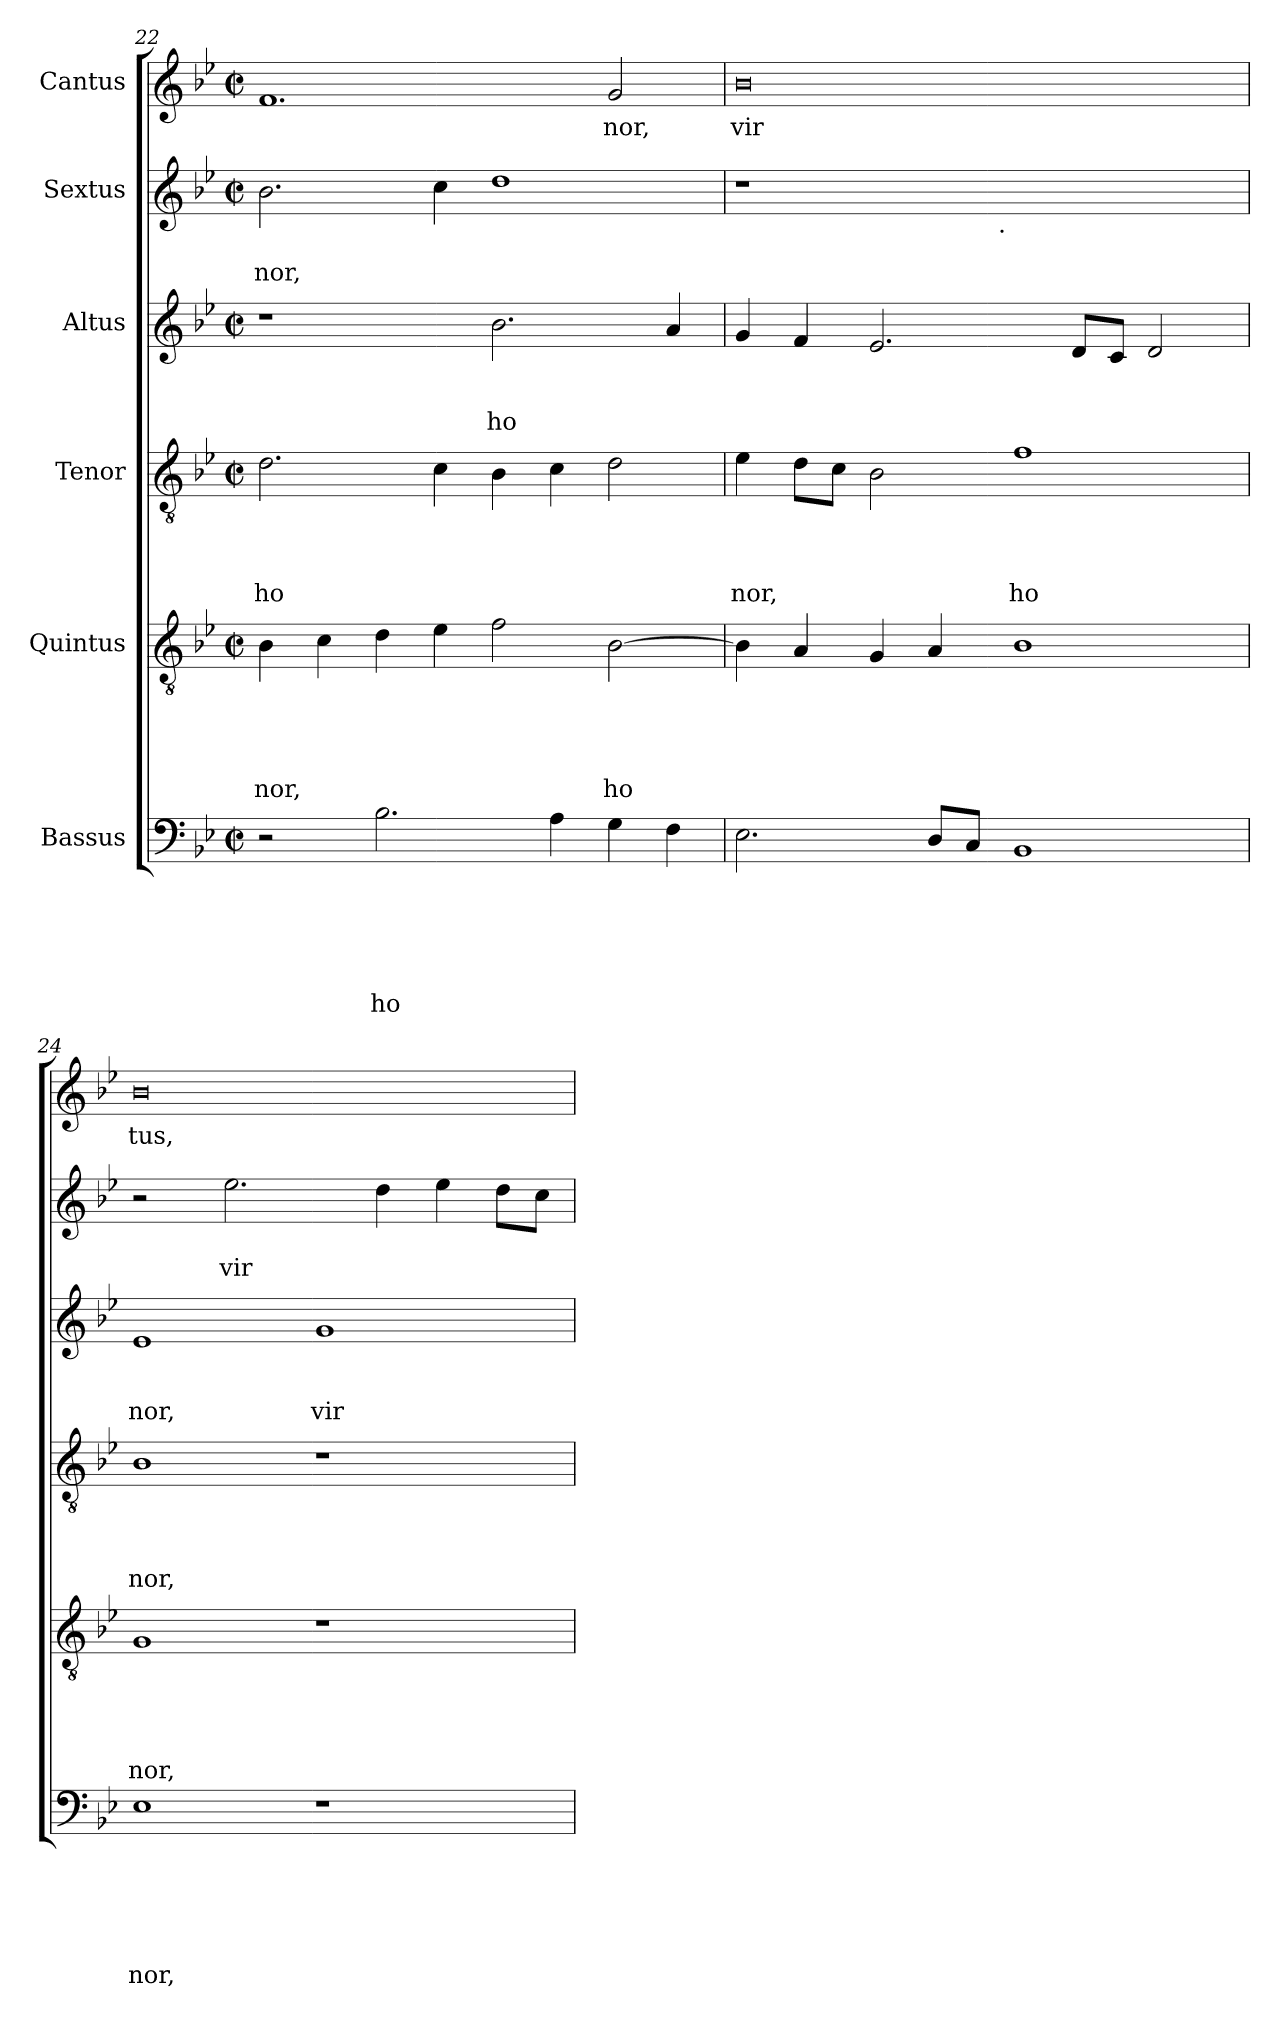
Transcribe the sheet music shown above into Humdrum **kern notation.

**kern	**text	**text	**text	**text	**text	**text	**kern	**text	**text	**text	**text	**text	**kern	**text	**text	**text	**text	**kern	**text	**text	**text	**kern	**text	**text	**kern	**text
*part6	*part6	*part6	*part6	*part6	*part6	*part6	*part5	*part5	*part5	*part5	*part5	*part5	*part4	*part4	*part4	*part4	*part4	*part3	*part3	*part3	*part3	*part2	*part2	*part2	*part1	*part1
*staff6	*staff6	*staff6	*staff6	*staff6	*staff6	*staff6	*staff5	*staff5	*staff5	*staff5	*staff5	*staff5	*staff4	*staff4	*staff4	*staff4	*staff4	*staff3	*staff3	*staff3	*staff3	*staff2	*staff2	*staff2	*staff1	*staff1
*I"Bassus	*	*	*	*	*	*	*I"Quintus	*	*	*	*	*	*I"Tenor	*	*	*	*	*I"Altus	*	*	*	*I"Sextus	*	*	*I"Cantus	*
*clefF4	*	*	*	*	*	*	*clefGv2	*	*	*	*	*	*clefGv2	*	*	*	*	*clefG2	*	*	*	*clefG2	*	*	*clefG2	*
*k[b-e-]	*	*	*	*	*	*	*k[b-e-]	*	*	*	*	*	*k[b-e-]	*	*	*	*	*k[b-e-]	*	*	*	*k[b-e-]	*	*	*k[b-e-]	*
*B-:	*	*	*	*	*	*	*B-:	*	*	*	*	*	*B-:	*	*	*	*	*B-:	*	*	*	*B-:	*	*	*B-:	*
*M2/2	*	*	*	*	*	*	*M2/2	*	*	*	*	*	*M2/2	*	*	*	*	*M2/2	*	*	*	*M2/2	*	*	*M2/2	*
*met(c|)	*	*	*	*	*	*	*met(c|)	*	*	*	*	*	*met(c|)	*	*	*	*	*met(c|)	*	*	*	*met(c|)	*	*	*met(c|)	*
=22	=22	=22	=22	=22	=22	=22	=22	=22	=22	=22	=22	=22	=22	=22	=22	=22	=22	=22	=22	=22	=22	=22	=22	=22	=22	=22
!	!	!	!	!	!	!	!	!	!	!	!	!LO:LY:b	!	!	!	!	!LO:LY:b	!	!	!	!	!	!	!LO:LY:b	!	!
2r	.	.	.	.	.	.	4B-\	.	.	.	.	nor,	2.d\	.	.	.	ho	1r	.	.	.	2.b-\	.	-nor,	1.f	.
.	.	.	.	.	.	.	4c\	.	.	.	.	.	.	.	.	.	.	.	.	.	.	.	.	.	.	.
!	!	!	!	!	!	!LO:LY:b	!	!	!	!	!	!	!	!	!	!	!	!	!	!	!	!	!	!	!	!
2.B-\	.	.	.	.	.	ho	4d\	.	.	.	.	.	.	.	.	.	.	.	.	.	.	.	.	.	.	.
.	.	.	.	.	.	.	4e-\	.	.	.	.	.	4c\	.	.	.	.	.	.	.	.	4cc\	.	.	.	.
!	!	!	!	!	!	!	!	!	!	!	!	!	!	!	!	!	!	!	!	!	!LO:LY:b	!	!	!	!	!
.	.	.	.	.	.	.	2f\	.	.	.	.	.	4B-\	.	.	.	.	2.b-\	.	.	ho	1dd	.	.	.	.
4A\	.	.	.	.	.	.	.	.	.	.	.	.	4c\	.	.	.	.	.	.	.	.	.	.	.	.	.
!	!	!	!	!	!	!	!	!	!	!	!	!LO:LY:b	!	!	!	!	!	!	!	!	!	!	!	!	!	!LO:LY:b
4G\	.	.	.	.	.	.	[<2B-\	.	.	.	.	ho	2d\	.	.	.	.	.	.	.	.	.	.	.	2g/	-nor,
4F\	.	.	.	.	.	.	.	.	.	.	.	.	.	.	.	.	.	4a/	.	.	.	.	.	.	.	.
!!LO:LB:g=z
=23	=23	=23	=23	=23	=23	=23	=23	=23	=23	=23	=23	=23	=23	=23	=23	=23	=23	=23	=23	=23	=23	=23	=23	=23	=23	=23
!	!	!	!	!	!	!	!	!	!	!	!	!	!	!	!	!	!LO:LY:b	!	!	!	!	!	!	!	!	!LO:LY:b
*	*	*	*	*	*	*	*	*	*	*	*	*	*	*	*	*	*	*	*	*	*	*^	*	*	*	*
2.E-\	.	.	.	.	.	.	4B-\]	.	.	.	.	.	4e-\	.	.	.	nor,	4g/	.	.	.	1r	2ryy	.	.	0b-	vir
.	.	.	.	.	.	.	4A/	.	.	.	.	.	8d\L	.	.	.	.	4f/	.	.	.	.	.	.	.	.	.
.	.	.	.	.	.	.	.	.	.	.	.	.	8c\J	.	.	.	.	.	.	.	.	.	.	.	.	.	.
.	.	.	.	.	.	.	4G/	.	.	.	.	.	2B-\	.	.	.	.	2.e-/	.	.	.	.	4...ryy	.	.	.	.
8D/L	.	.	.	.	.	.	4A/	.	.	.	.	.	.	.	.	.	.	.	.	.	.	.	.	.	.	.	.
8C/J	.	.	.	.	.	.	.	.	.	.	.	.	.	.	.	.	.	.	.	.	.	.	.	.	.	.	.
!	!	!	!	!	!	!	!	!	!	!	!	!	!	!	!	!	!	!	!	!	!	!	!LO:TX:b:t=.	!	!	!	!
.	.	.	.	.	.	.	.	.	.	.	.	.	.	.	.	.	.	.	.	.	.	.	1ryy	.	.	.	.
!	!	!	!	!	!	!	!	!	!	!	!	!	!	!	!	!	!LO:LY:b	!	!	!	!	!	!	!	!	!	!
1BB-	.	.	.	.	.	.	1B-	.	.	.	.	.	1f	.	.	.	ho	.	.	.	.	1ryy	.	.	.	.	.
.	.	.	.	.	.	.	.	.	.	.	.	.	.	.	.	.	.	8d/L	.	.	.	.	.	.	.	.	.
.	.	.	.	.	.	.	.	.	.	.	.	.	.	.	.	.	.	8c/J	.	.	.	.	.	.	.	.	.
.	.	.	.	.	.	.	.	.	.	.	.	.	.	.	.	.	.	2d/	.	.	.	.	.	.	.	.	.
.	.	.	.	.	.	.	.	.	.	.	.	.	.	.	.	.	.	.	.	.	.	.	32ryy	.	.	.	.
=24	=24	=24	=24	=24	=24	=24	=24	=24	=24	=24	=24	=24	=24	=24	=24	=24	=24	=24	=24	=24	=24	=24	=24	=24	=24	=24	=24
!	!	!	!	!	!	!LO:LY:b	!	!	!	!	!	!LO:LY:b	!	!	!	!	!LO:LY:b	!	!	!	!LO:LY:b	!	!	!	!	!	!LO:LY:b
*	*	*	*	*	*	*	*	*	*	*	*	*	*	*	*	*	*	*	*	*	*	*v	*v	*	*	*	*
1E-	.	.	.	.	.	nor,	1G	.	.	.	.	nor,	1B-	.	.	.	nor,	1e-	.	.	nor,	2r	.	.	0b-	tus,
!	!	!	!	!	!	!	!	!	!	!	!	!	!	!	!	!	!	!	!	!	!	!	!	!LO:LY:b	!	!
.	.	.	.	.	.	.	.	.	.	.	.	.	.	.	.	.	.	.	.	.	.	2.ee-\	.	vir	.	.
!	!	!	!	!	!	!	!	!	!	!	!	!	!	!	!	!	!	!	!	!	!LO:LY:b	!	!	!	!	!
1r	.	.	.	.	.	.	1r	.	.	.	.	.	1r	.	.	.	.	1g	.	.	vir-	.	.	.	.	.
.	.	.	.	.	.	.	.	.	.	.	.	.	.	.	.	.	.	.	.	.	.	4dd\	.	.	.	.
.	.	.	.	.	.	.	.	.	.	.	.	.	.	.	.	.	.	.	.	.	.	4ee-\	.	.	.	.
.	.	.	.	.	.	.	.	.	.	.	.	.	.	.	.	.	.	.	.	.	.	8dd\L	.	.	.	.
.	.	.	.	.	.	.	.	.	.	.	.	.	.	.	.	.	.	.	.	.	.	8cc\J	.	.	.	.
=	=	=	=	=	=	=	=	=	=	=	=	=	=	=	=	=	=	=	=	=	=	=	=	=	=	=
*-	*-	*-	*-	*-	*-	*-	*-	*-	*-	*-	*-	*-	*-	*-	*-	*-	*-	*-	*-	*-	*-	*-	*-	*-	*-	*-
